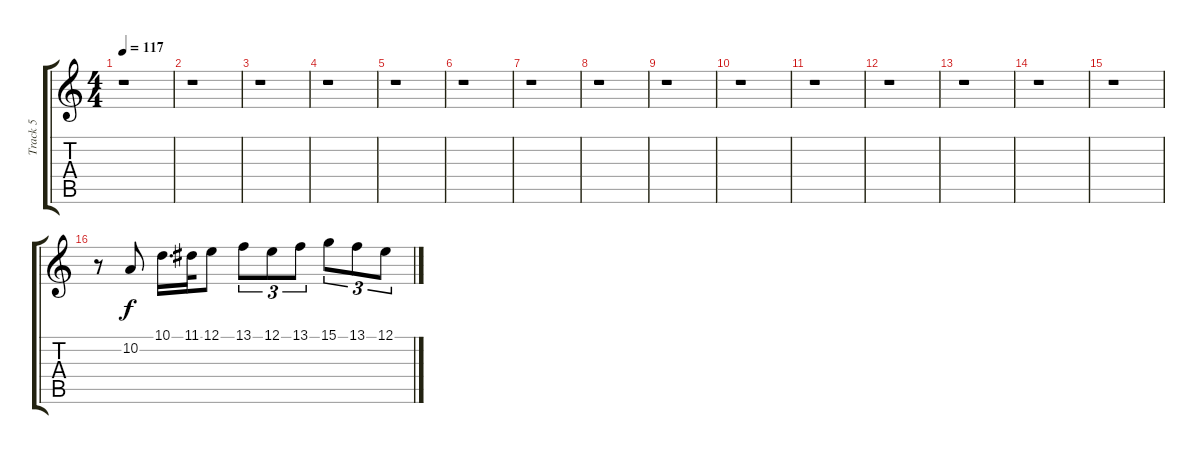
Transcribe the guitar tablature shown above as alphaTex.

\track ("Track 5" "Track 5") {instrument flute}
\staff {score tabs}
\tuning (E4 B3 G3 D3 A2 E2) {hide}
\ts (4 4)
\tempo 117
\clef g2
\ks c
r.1{dy f} |
r.1 |
r.1 |
r.1 |
r.1 |
r.1 |
r.1 |
r.1 |
r.1 |
r.1 |
r.1 |
r.1 |
r.1 |
r.1 |
r.1 |
r.8 10.2.8 10.1.16{d} 11.1.32 12.1.8 13.1.8{tu (3 2)} 12.1.8{tu (3 2)} 13.1.8{tu (3 2)} 15.1.8{tu (3 2)} 13.1.8{tu (3 2)} 12.1.8{tu (3 2)}
